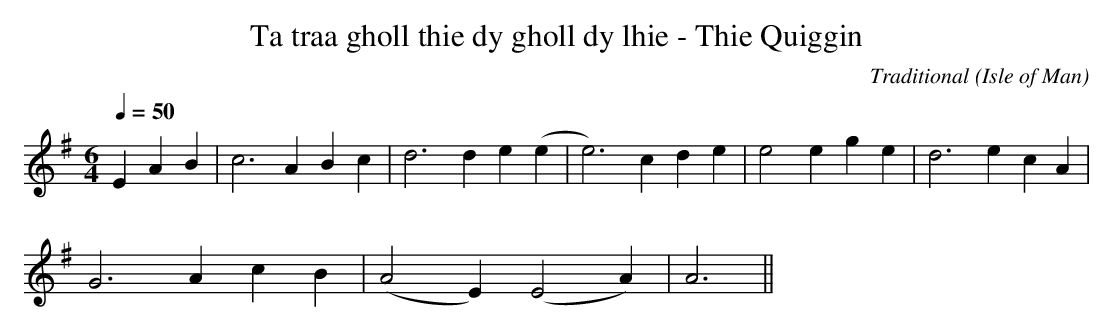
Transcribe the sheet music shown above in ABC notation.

X:1
T:Ta traa gholl thie dy gholl dy lhie - Thie Quiggin
C:Traditional
O:Isle of Man
M:6/4
L:1/4
Q:50
K:G
E AB|c3A B c|d3d e (e|e3) cd e|e2e ge|d3e c A|
G3 A c B|(A2E) (E2A)|A3||
